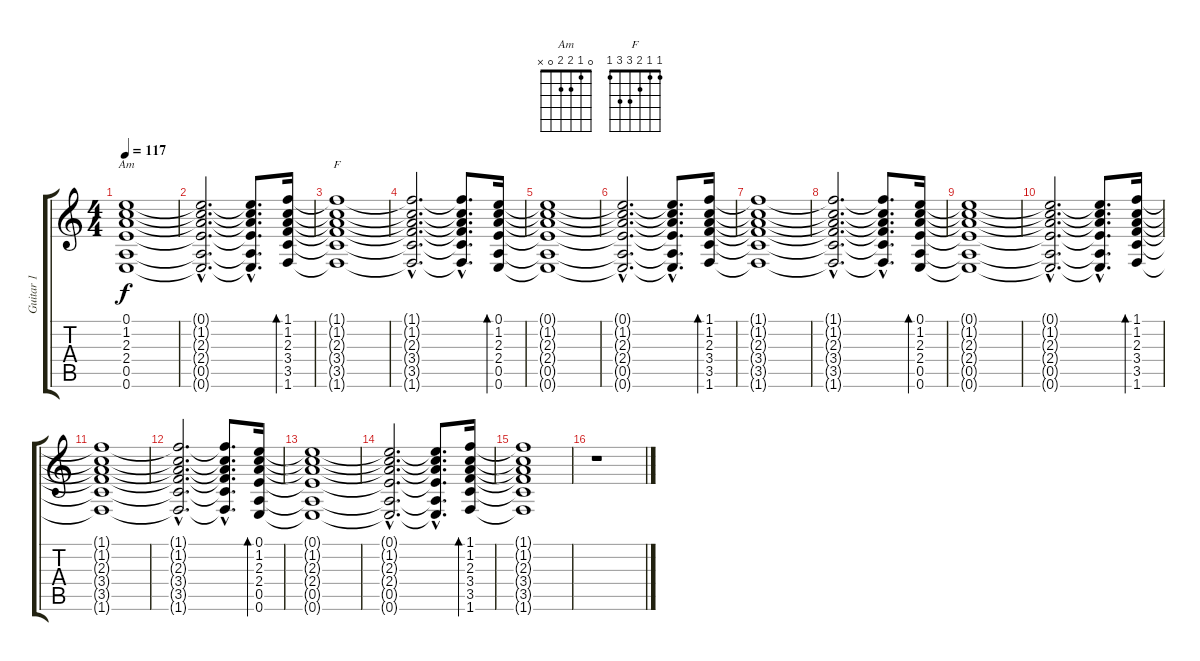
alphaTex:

\track ("Guitar 1" "Guitar 1") {instrument distortionguitar}
\staff {score tabs}
\tuning (E4 B3 G3 D3 A2 E2) {hide}
\chord ("Am" 0 1 2 2 0 x)
\chord ("F" 1 1 2 3 3 1)
\ts (4 4)
\tempo 117
\clef g2
\ks c
(0.1{t} 1.2{t} 2.3{t} 2.4{t} 0.5{t} 0.6{t}).1{ch "Am" dy f} |
(0.1{hac t} 1.2{hac t} 2.3{hac t} 2.4{hac t} 0.5{hac t} 0.6{hac t}).2{d} (0.1{hac t} 1.2{hac t} 2.3{hac t} 2.4{hac t} 0.5{hac t} 0.6{hac t}).8{d} (1.1 1.2 2.3 3.4 3.5 1.6).16{bd 240} |
(1.1{t} 1.2{t} 2.3{t} 3.4{t} 3.5{t} 1.6{t}).1{ch "F"} |
(1.1{hac t} 1.2{hac t} 2.3{hac t} 3.4{hac t} 3.5{hac t} 1.6{hac t}).2{d} (1.1{hac t} 1.2{hac t} 2.3{hac t} 3.4{hac t} 3.5{hac t} 1.6{hac t}).8{d} (0.1 1.2 2.3 2.4 0.5 0.6).16{bd 240} |
(0.1{t} 1.2{t} 2.3{t} 2.4{t} 0.5{t} 0.6{t}).1 |
(0.1{hac t} 1.2{hac t} 2.3{hac t} 2.4{hac t} 0.5{hac t} 0.6{hac t}).2{d} (0.1{hac t} 1.2{hac t} 2.3{hac t} 2.4{hac t} 0.5{hac t} 0.6{hac t}).8{d} (1.1 1.2 2.3 3.4 3.5 1.6).16{bd 240} |
(1.1{t} 1.2{t} 2.3{t} 3.4{t} 3.5{t} 1.6{t}).1 |
(1.1{hac t} 1.2{hac t} 2.3{hac t} 3.4{hac t} 3.5{hac t} 1.6{hac t}).2{d} (1.1{hac t} 1.2{hac t} 2.3{hac t} 3.4{hac t} 3.5{hac t} 1.6{hac t}).8{d} (0.1 1.2 2.3 2.4 0.5 0.6).16{bd 240} |
(0.1{t} 1.2{t} 2.3{t} 2.4{t} 0.5{t} 0.6{t}).1 |
(0.1{hac t} 1.2{hac t} 2.3{hac t} 2.4{hac t} 0.5{hac t} 0.6{hac t}).2{d} (0.1{hac t} 1.2{hac t} 2.3{hac t} 2.4{hac t} 0.5{hac t} 0.6{hac t}).8{d} (1.1 1.2 2.3 3.4 3.5 1.6).16{bd 240} |
(1.1{t} 1.2{t} 2.3{t} 3.4{t} 3.5{t} 1.6{t}).1 |
(1.1{hac t} 1.2{hac t} 2.3{hac t} 3.4{hac t} 3.5{hac t} 1.6{hac t}).2{d} (1.1{hac t} 1.2{hac t} 2.3{hac t} 3.4{hac t} 3.5{hac t} 1.6{hac t}).8{d} (0.1 1.2 2.3 2.4 0.5 0.6).16{bd 240} |
(0.1{t} 1.2{t} 2.3{t} 2.4{t} 0.5{t} 0.6{t}).1 |
(0.1{hac t} 1.2{hac t} 2.3{hac t} 2.4{hac t} 0.5{hac t} 0.6{hac t}).2{d} (0.1{hac t} 1.2{hac t} 2.3{hac t} 2.4{hac t} 0.5{hac t} 0.6{hac t}).8{d} (1.1 1.2 2.3 3.4 3.5 1.6).16{bd 240} |
(1.1{t} 1.2{t} 2.3{t} 3.4{t} 3.5{t} 1.6{t}).1 |
r.1
